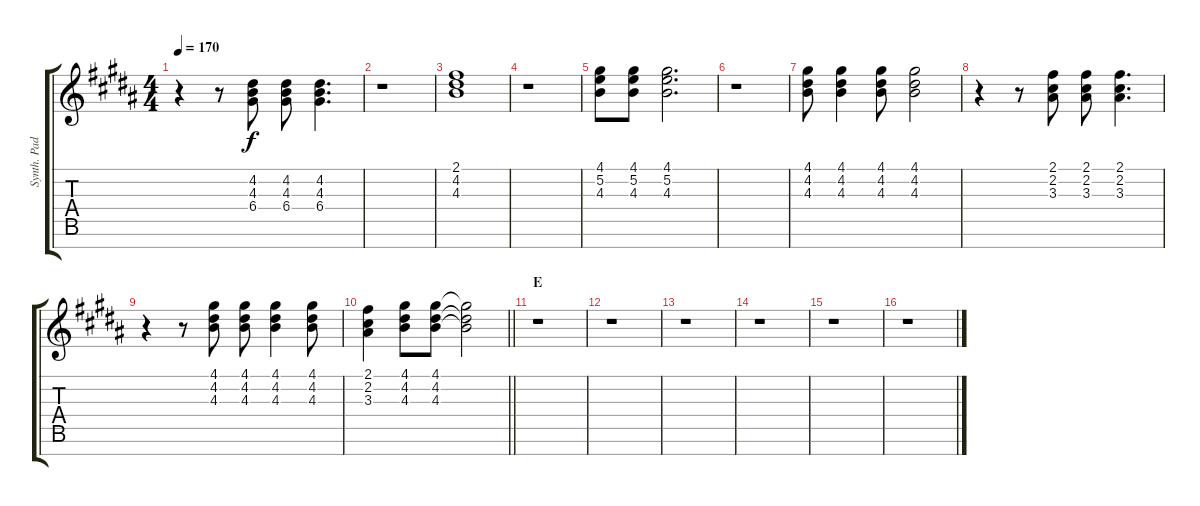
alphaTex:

\track ("Synth. Pad" "Synth. Pad") {instrument fx5brightness}
\staff {score tabs}
\tuning (E5 B4 G4 D4 A3 E3 B2) {hide}
\ts (4 4)
\tempo 170
\clef g2
\ks b
r.4{dy f} r.8 (4.2 4.3 6.4).8 (4.2 4.3 6.4).8 (4.2 4.3 6.4).4{d} |
r.1 |
(2.1 4.2 4.3).1 |
r.1 |
(4.1 5.2 4.3).8 (4.1 5.2 4.3).8 (4.1 5.2 4.3).2{d} |
r.1 |
(4.1 4.2 4.3).8 (4.1 4.2 4.3).4 (4.1 4.2 4.3).8 (4.1 4.2 4.3).2 |
r.4 r.8 (2.1 2.2 3.3).8 (2.1 2.2 3.3).8 (2.1 2.2 3.3).4{d} |
r.4 r.8 (4.1 4.2 4.3).8 (4.1 4.2 4.3).8 (4.1 4.2 4.3).4 (4.1 4.2 4.3).8 |
\barLineRight lightlight
(2.1 2.2 3.3).4 (4.1 4.2 4.3).8 (4.1 4.2 4.3).8 (4.1{t} 4.2{t} 4.3{t}).2 |
\section ("" "E")
r.1 |
r.1 |
r.1 |
r.1 |
r.1 |
r.1
